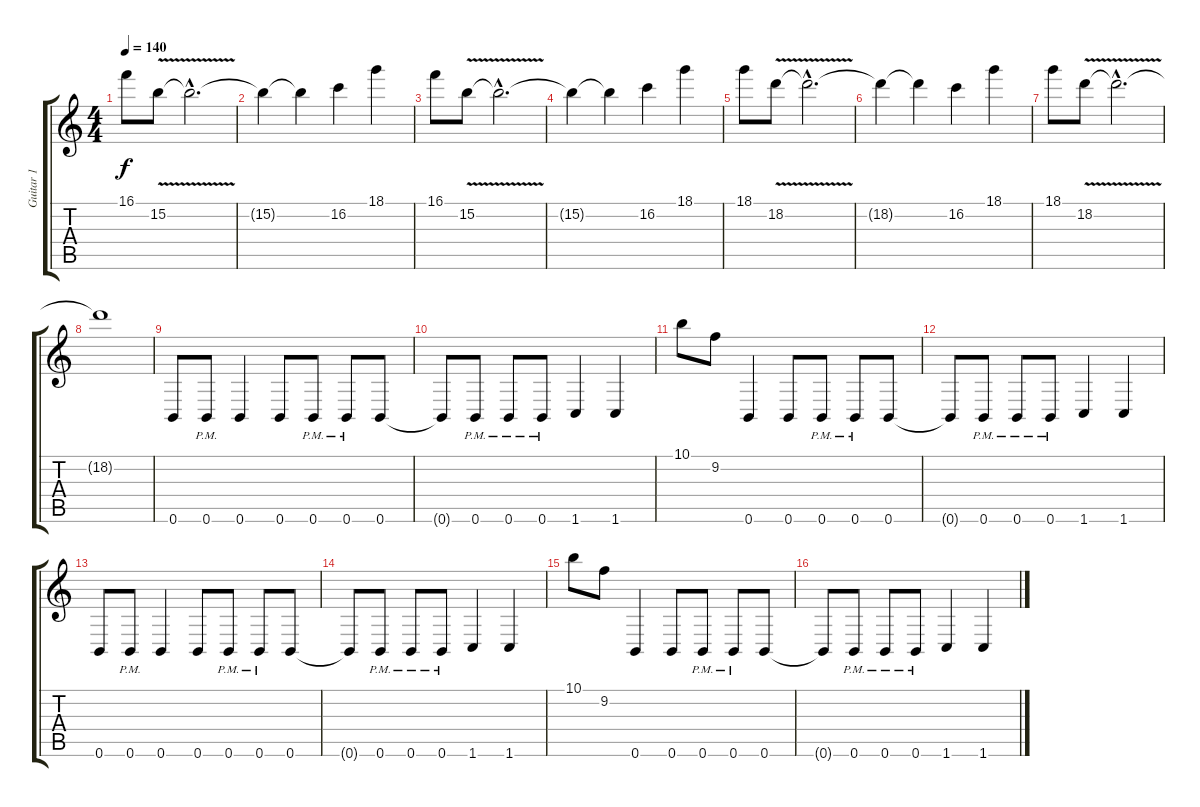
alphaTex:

\track ("Guitar 1" "Guitar 1") {instrument distortionguitar}
\staff {score tabs}
\tuning (Db4 Ab3 E3 B2 Gb2 B1) {hide}
\ts (4 4)
\tempo 140
\clef g2
\ks c
16.1.8{dy f} 15.2{v}.8 15.2{hac t}.2{d} |
15.2{t}.4 15.2{t}.4 16.2.4 18.1.4 |
16.1.8 15.2{v}.8 15.2{hac t}.2{d} |
15.2{t}.4 15.2{t}.4 16.2.4 18.1.4 |
18.1.8 18.2{v}.8 18.2{hac t}.2{d} |
18.2{t}.4 18.2{t}.4 16.2.4 18.1.4 |
18.1.8 18.2{v}.8 18.2{hac t}.2{d} |
18.2{t}.1 |
0.6.8 0.6{pm}.8 0.6.4 0.6.8 0.6{pm}.8 0.6{pm}.8 0.6.8 |
0.6{t}.8 0.6{pm}.8 0.6{pm}.8 0.6{pm}.8 1.6.4 1.6.4 |
10.1.8 9.2.8 0.6.4 0.6.8 0.6{pm}.8 0.6{pm}.8 0.6.8 |
0.6{t}.8 0.6{pm}.8 0.6{pm}.8 0.6{pm}.8 1.6.4 1.6.4 |
0.6.8 0.6{pm}.8 0.6.4 0.6.8 0.6{pm}.8 0.6{pm}.8 0.6.8 |
0.6{t}.8 0.6{pm}.8 0.6{pm}.8 0.6{pm}.8 1.6.4 1.6.4 |
10.1.8 9.2.8 0.6.4 0.6.8 0.6{pm}.8 0.6{pm}.8 0.6.8 |
0.6{t}.8 0.6{pm}.8 0.6{pm}.8 0.6{pm}.8 1.6.4 1.6.4
